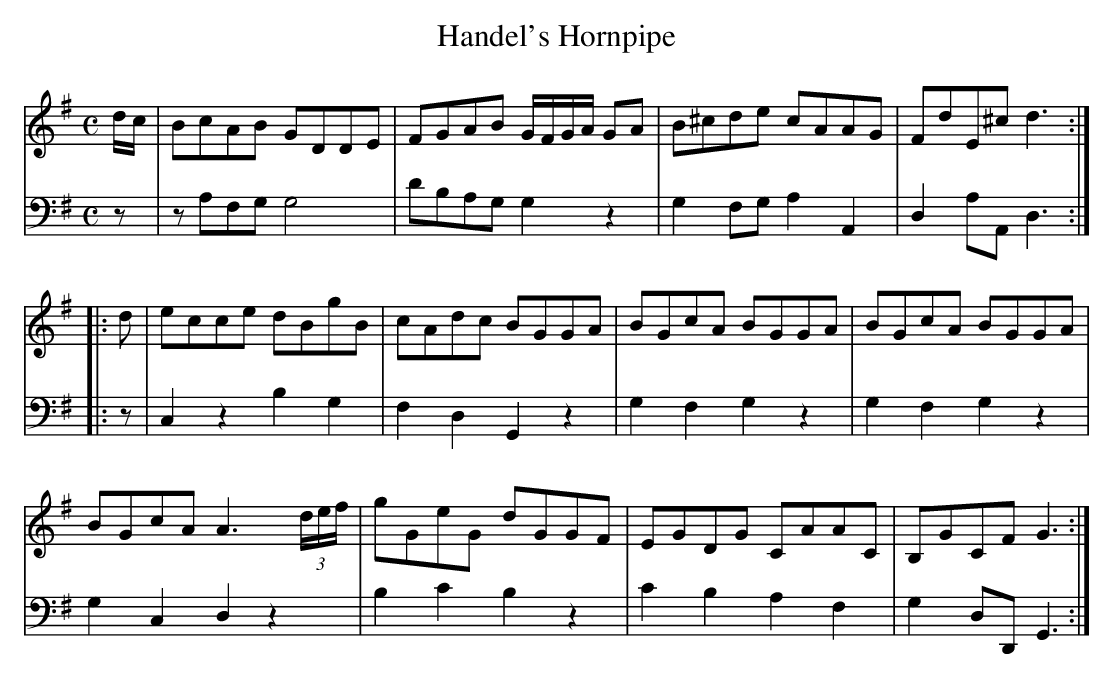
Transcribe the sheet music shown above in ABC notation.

X:1
T:Handel's Hornpipe
M:C
L:1/8
K:G
V:1
d/c/|BcAB GDDE|FGAB G/F/G/A/ GA|B^cde cAAG|FdE^c d3:|
|:d|ecce dBgB|cAdc BGGA|BGcA BGGA|BGcA BGGA|
BGcA A3 (3d/e/f/|gGeG dGGF|EGDG CAAC|B,GCF G3:|]
V:2 clef=bass
z|zA,F,G, G,4|DB,A,G, G,2 z2|G,2F,G, A,2A,,2|D,2 A,A,, D,3:|
|:z|C,2z2 B,2G,2|F,2D,2G,,2 z2|G,2F,2G,2z2|G,2F,2G,2z2|
G,2C,2D,2z2|B,2C2B,2z2|C2B,2A,2F,2|G,2 D,D,, G,,3:|]
